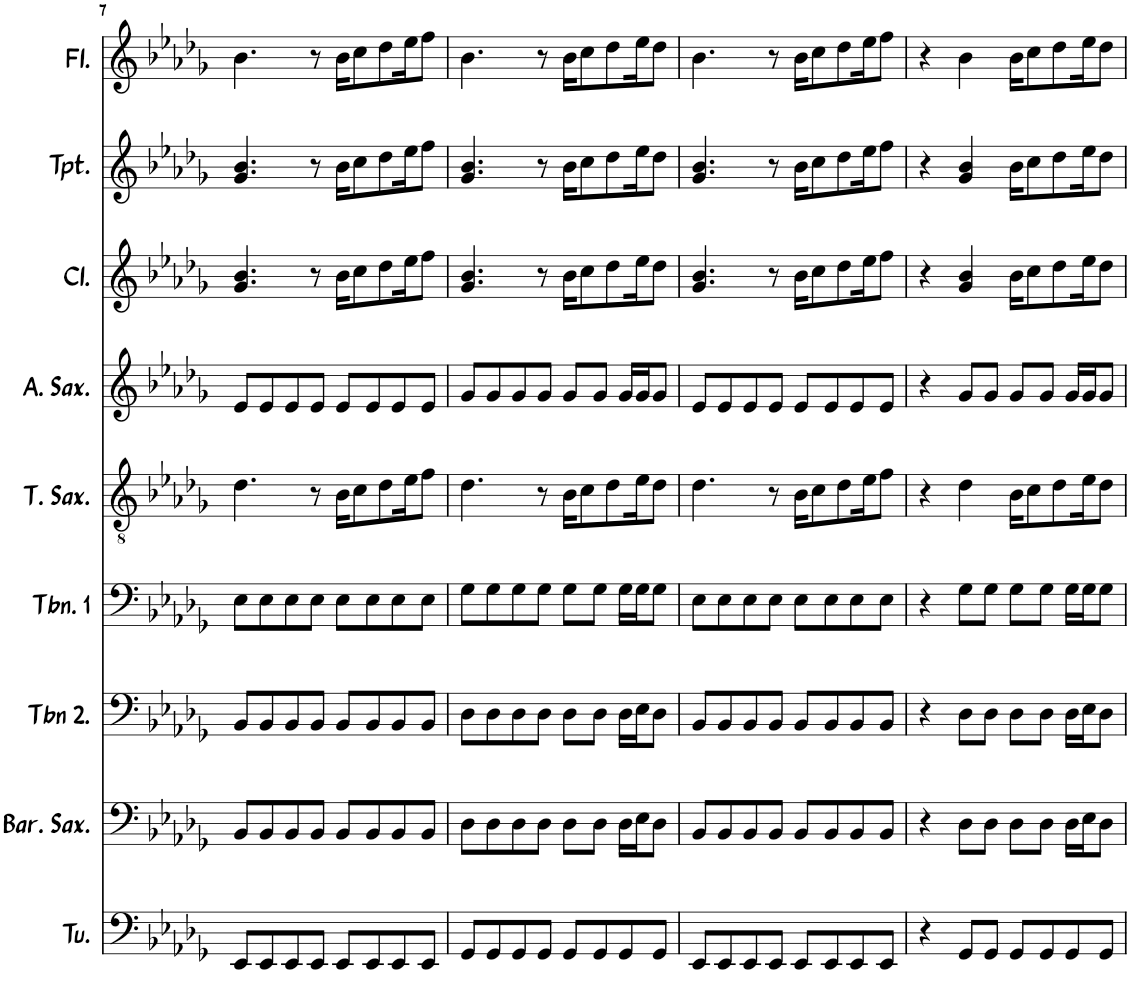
**kern	**kern	**kern	**kern	**kern	**kern	**kern	**kern	**kern
*part9	*part8	*part7	*part6	*part5	*part4	*part3	*part2	*part1
*staff9	*staff8	*staff7	*staff6	*staff5	*staff4	*staff3	*staff2	*staff1
*I"Tuba	*I"Baritone Saxophone	*I"Trombone 2	*I"Trombone 1	*I"Tenor Saxophone	*I"Alto Saxophone	*I"Clarinet	*I"Trumpet	*I"Flute
*I'Tu.	*I'Bar. Sax.	*I'Tbn 2.	*I'Tbn. 1	*I'T. Sax.	*I'A. Sax.	*I'Cl.	*I'Tpt.	*I'Fl.
!!LO:PB:g=z
*clefF4	*clefF4	*clefF4	*clefF4	*clefGv2	*clefG2	*clefG2	*clefG2	*clefG2
*	*ITrd12c21	*	*	*ITrd8c14	*ITrd5c9	*ITrd1c2	*ITrd1c2	*
*k[b-e-a-d-g-]	*k[b-e-a-d-g-]	*k[b-e-a-d-g-]	*k[b-e-a-d-g-]	*k[b-e-a-d-g-]	*k[b-e-a-d-g-]	*k[b-e-a-d-g-]	*k[b-e-a-d-g-]	*k[b-e-a-d-g-]
*M4/4	*M4/4	*M4/4	*M4/4	*M4/4	*M4/4	*M4/4	*M4/4	*M4/4
=7	=7	=7	=7	=7	=7	=7	=7	=7
8EE-/L	8BB-/L	8BB-/L	8E-\L	4.d-\	8e-/L	4.g-/ 4.b-/	4.g-/ 4.b-/	4.b-\
8EE-/	8BB-/	8BB-/	8E-\	.	8e-/	.	.	.
8EE-/	8BB-/	8BB-/	8E-\	.	8e-/	.	.	.
8EE-/J	8BB-/J	8BB-/J	8E-\J	8r	8e-/J	8r	8r	8r
8EE-/L	8BB-/L	8BB-/L	8E-\L	16B-\KL	8e-/L	16b-\KL	16b-\KL	16b-\KL
.	.	.	.	8c\	.	8cc\	8cc\	8cc\
8EE-/	8BB-/	8BB-/	8E-\	.	8e-/	.	.	.
.	.	.	.	8d-\	.	8dd-\	8dd-\	8dd-\
8EE-/	8BB-/	8BB-/	8E-\	.	8e-/	.	.	.
.	.	.	.	16e-\K	.	16ee-\K	16ee-\K	16ee-\K
8EE-/J	8BB-/J	8BB-/J	8E-\J	8f\J	8e-/J	8ff\J	8ff\J	8ff\J
=8	=8	=8	=8	=8	=8	=8	=8	=8
8GG-/L	8D-\L	8D-\L	8G-\L	4.d-\	8g-/L	4.g-/ 4.b-/	4.g-/ 4.b-/	4.b-\
8GG-/	8D-\	8D-\	8G-\	.	8g-/	.	.	.
8GG-/	8D-\	8D-\	8G-\	.	8g-/	.	.	.
8GG-/J	8D-\J	8D-\J	8G-\J	8r	8g-/J	8r	8r	8r
8GG-/L	8D-\L	8D-\L	8G-\L	16B-\KL	8g-/L	16b-\KL	16b-\KL	16b-\KL
.	.	.	.	8c\	.	8cc\	8cc\	8cc\
8GG-/	8D-\J	8D-\J	8G-\J	.	8g-/J	.	.	.
.	.	.	.	8d-\	.	8dd-\	8dd-\	8dd-\
8GG-/	16D-\LL	16D-\LL	16G-\LL	.	16g-/LL	.	.	.
.	16E-\J	16E-\J	16G-\J	16e-\K	16g-/J	16ee-\K	16ee-\K	16ee-\K
8GG-/J	8D-\J	8D-\J	8G-\J	8d-\J	8g-/J	8dd-\J	8dd-\J	8dd-\J
=9	=9	=9	=9	=9	=9	=9	=9	=9
8EE-/L	8BB-/L	8BB-/L	8E-\L	4.d-\	8e-/L	4.g-/ 4.b-/	4.g-/ 4.b-/	4.b-\
8EE-/	8BB-/	8BB-/	8E-\	.	8e-/	.	.	.
8EE-/	8BB-/	8BB-/	8E-\	.	8e-/	.	.	.
8EE-/J	8BB-/J	8BB-/J	8E-\J	8r	8e-/J	8r	8r	8r
8EE-/L	8BB-/L	8BB-/L	8E-\L	16B-\KL	8e-/L	16b-\KL	16b-\KL	16b-\KL
.	.	.	.	8c\	.	8cc\	8cc\	8cc\
8EE-/	8BB-/	8BB-/	8E-\	.	8e-/	.	.	.
.	.	.	.	8d-\	.	8dd-\	8dd-\	8dd-\
8EE-/	8BB-/	8BB-/	8E-\	.	8e-/	.	.	.
.	.	.	.	16e-\K	.	16ee-\K	16ee-\K	16ee-\K
8EE-/J	8BB-/J	8BB-/J	8E-\J	8f\J	8e-/J	8ff\J	8ff\J	8ff\J
=10	=10	=10	=10	=10	=10	=10	=10	=10
4r	4r	4r	4r	4r	4r	4r	4r	4r
8GG-/L	8D-\L	8D-\L	8G-\L	4d-\	8g-/L	4g-/ 4b-/	4g-/ 4b-/	4b-\
8GG-/J	8D-\J	8D-\J	8G-\J	.	8g-/J	.	.	.
8GG-/L	8D-\L	8D-\L	8G-\L	16B-\KL	8g-/L	16b-\KL	16b-\KL	16b-\KL
.	.	.	.	8c\	.	8cc\	8cc\	8cc\
8GG-/	8D-\J	8D-\J	8G-\J	.	8g-/J	.	.	.
.	.	.	.	8d-\	.	8dd-\	8dd-\	8dd-\
8GG-/	16D-\LL	16D-\LL	16G-\LL	.	16g-/LL	.	.	.
.	16E-\J	16E-\J	16G-\J	16e-\K	16g-/J	16ee-\K	16ee-\K	16ee-\K
8GG-/J	8D-\J	8D-\J	8G-\J	8d-\J	8g-/J	8dd-\J	8dd-\J	8dd-\J
=	=	=	=	=	=	=	=	=
*-	*-	*-	*-	*-	*-	*-	*-	*-
